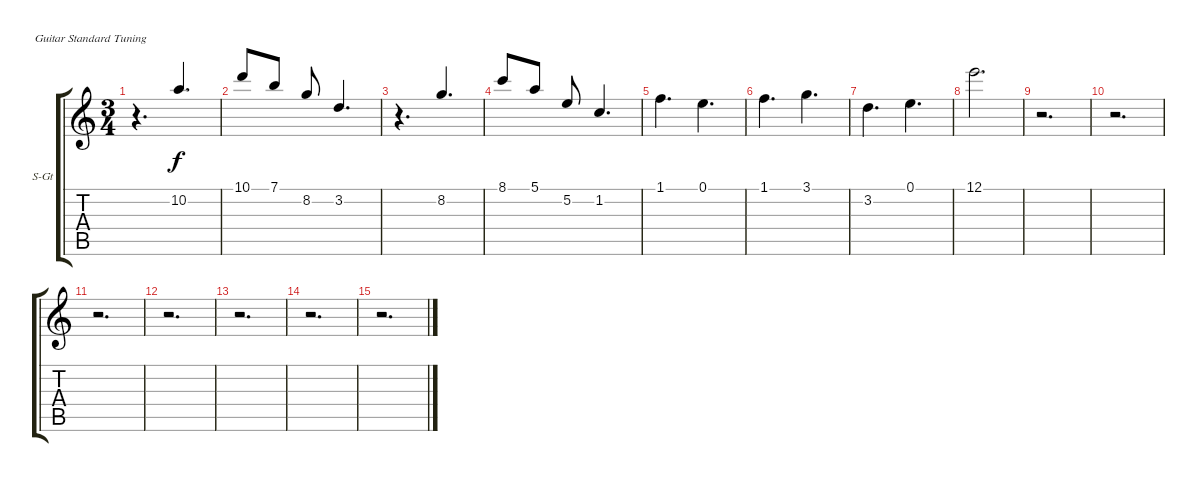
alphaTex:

\bracketExtendMode groupsimilarinstruments
\firstSystemTrackNameOrientation horizontal
\otherSystemsTrackNameOrientation horizontal
\track ("Guitar II" "S-Gt") {instrument acousticguitarsteel}
\staff {score tabs}
\tuning (E4 B3 G3 D3 A2 E2)
\ts (3 4)
\tempo (111 hide)
\clef g2
\ks c
r.4{d dy f} 10.2.4{d beam invert} |
10.1.8{beam invert} 7.1.8 8.2.8{beam invert} 3.2.4{d beam invert} |
r.4{d} 8.2.4{d beam invert} |
8.1.8{beam invert} 5.1.8 5.2.8{beam invert} 1.2.4{d beam invert} |
1.1.4{d} 0.1.4{d} |
1.1.4{d} 3.1.4{d} |
3.2.4{d} 0.1.4{d} |
12.1.2{d} |
r.2{d} |
r.2{d} |
r.2{d} |
r.2{d} |
r.2{d} |
r.2{d} |
r.2{d}
